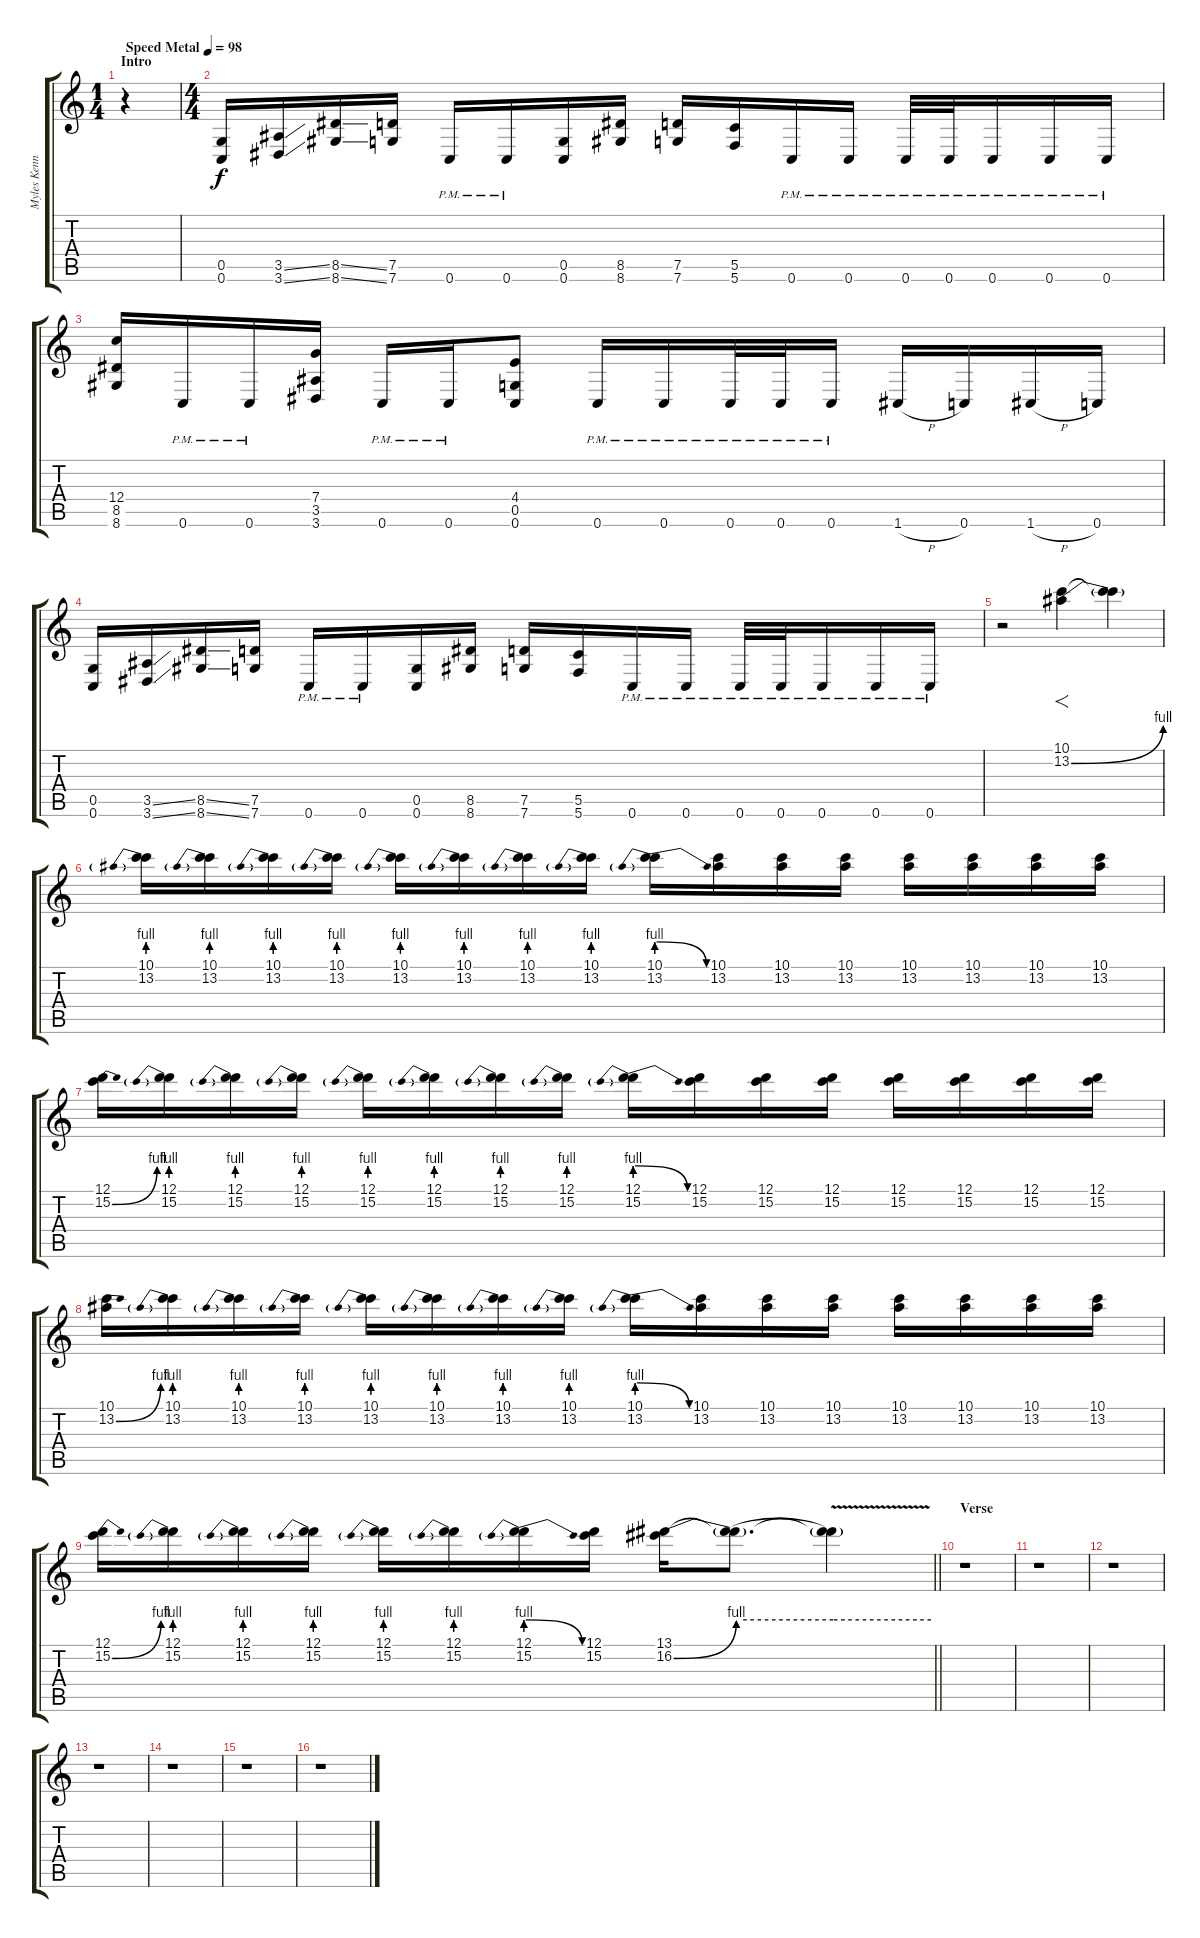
\track ("Myles Kennedy" "Myles Kenn") {instrument distortionguitar}
\staff {score tabs}
\tuning (D4 A3 F3 C3 G2 C2) {hide}
\ts (1 4)
\section ("" "Intro")
\tempo (98 "Speed Metal")
\clef g2
\ks c
r.4{dy f instrument distortionguitar} |
\ts (4 4)
(0.5 0.6).16 (3.5{ss} 3.6{ss}).16 (8.5{ss} 8.6{ss}).16 (7.5 7.6).16 0.6{pm}.16 0.6{pm}.16 (0.5 0.6).16 (8.5 8.6).16 (7.5 7.6).16 (5.5 5.6).16 0.6{pm}.16 0.6{pm}.16 0.6{pm}.32 0.6{pm}.32 0.6{pm}.16 0.6{pm}.16 0.6{pm}.16 |
(12.4 8.5 8.6).16 0.6{pm}.16 0.6{pm}.16 (7.4 3.5 3.6).16 0.6{pm}.16 0.6{pm}.16 (4.4 0.5 0.6).8 0.6{pm}.16 0.6{pm}.16 0.6{pm}.32 0.6{pm}.32 0.6{pm}.16 1.6{h}.16 0.6.16 1.6{h}.16 0.6.16 |
(0.5 0.6).16 (3.5{ss} 3.6{ss}).16 (8.5{ss} 8.6{ss}).16 (7.5 7.6).16 0.6{pm}.16 0.6{pm}.16 (0.5 0.6).16 (8.5 8.6).16 (7.5 7.6).16 (5.5 5.6).16 0.6{pm}.16 0.6{pm}.16 0.6{pm}.32 0.6{pm}.32 0.6{pm}.16 0.6{pm}.16 0.6{pm}.16 |
r.2 (10.1 13.2{be (bend 0 0 60 4)}).4{f} (10.1{t} 13.2{t}).4 |
(10.1 13.2{be (prebend 0 4 60 4)}).16 (10.1 13.2{be (prebend 0 4 60 4)}).16 (10.1 13.2{be (prebend 0 4 60 4)}).16 (10.1 13.2{be (prebend 0 4 60 4)}).16 (10.1 13.2{be (prebend 0 4 60 4)}).16 (10.1 13.2{be (prebend 0 4 60 4)}).16 (10.1 13.2{be (prebend 0 4 60 4)}).16 (10.1 13.2{be (prebend 0 4 60 4)}).16 (10.1 13.2{be (prebendrelease 0 4 60 0)}).16 (10.1 13.2).16 (10.1 13.2).16 (10.1 13.2).16 (10.1 13.2).16 (10.1 13.2).16 (10.1 13.2).16 (10.1 13.2).16 |
(12.1 15.2{be (bend 0 0 60 4)}).16 (12.1 15.2{be (prebend 0 4 60 4)}).16 (12.1 15.2{be (prebend 0 4 60 4)}).16 (12.1 15.2{be (prebend 0 4 60 4)}).16 (12.1 15.2{be (prebend 0 4 60 4)}).16 (12.1 15.2{be (prebend 0 4 60 4)}).16 (12.1 15.2{be (prebend 0 4 60 4)}).16 (12.1 15.2{be (prebend 0 4 60 4)}).16 (12.1 15.2{be (prebendrelease 0 4 60 0)}).16 (12.1 15.2).16 (12.1 15.2).16 (12.1 15.2).16 (12.1 15.2).16 (12.1 15.2).16 (12.1 15.2).16 (12.1 15.2).16 |
(10.1 13.2{be (bend 0 0 60 4)}).16 (10.1 13.2{be (prebend 0 4 60 4)}).16 (10.1 13.2{be (prebend 0 4 60 4)}).16 (10.1 13.2{be (prebend 0 4 60 4)}).16 (10.1 13.2{be (prebend 0 4 60 4)}).16 (10.1 13.2{be (prebend 0 4 60 4)}).16 (10.1 13.2{be (prebend 0 4 60 4)}).16 (10.1 13.2{be (prebend 0 4 60 4)}).16 (10.1 13.2{be (prebendrelease 0 4 60 0)}).16 (10.1 13.2).16 (10.1 13.2).16 (10.1 13.2).16 (10.1 13.2).16 (10.1 13.2).16 (10.1 13.2).16 (10.1 13.2).16 |
\barLineRight lightlight
(12.1 15.2{be (bend 0 0 60 4)}).16 (12.1 15.2{be (prebend 0 4 60 4)}).16 (12.1 15.2{be (prebend 0 4 60 4)}).16 (12.1 15.2{be (prebend 0 4 60 4)}).16 (12.1 15.2{be (prebend 0 4 60 4)}).16 (12.1 15.2{be (prebend 0 4 60 4)}).16 (12.1 15.2{be (prebendrelease 0 4 60 0)}).16 (12.1 15.2).16 (13.1 16.2{be (bend 0 0 60 4)}).16 (13.1{t} 16.2{be (hold 0 4 60 4) t}).8{d} (13.1{t} 16.2{be (hold 0 4 60 4) v t}).4 |
\section ("" "Verse")
r.1 |
r.1 |
r.1 |
r.1 |
r.1 |
r.1 |
r.1
